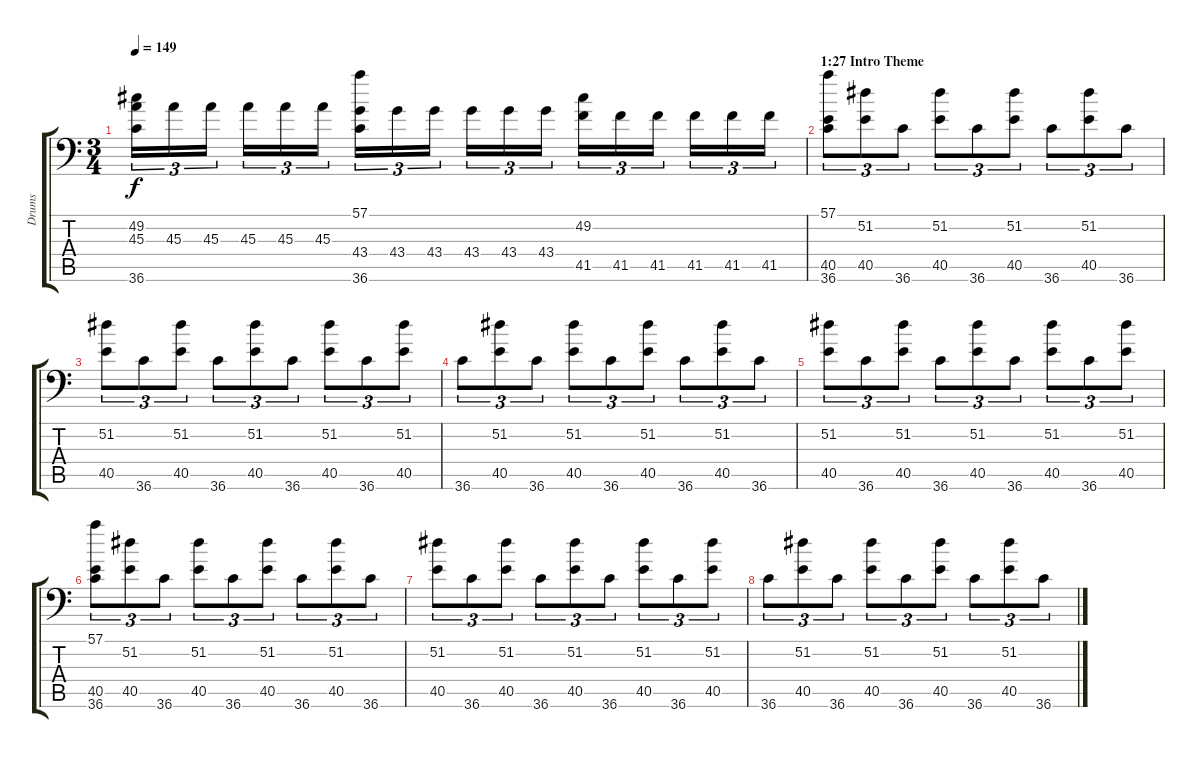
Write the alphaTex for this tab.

\track ("Drums" "Drums") {instrument acousticgrandpiano}
\staff {score tabs}
\tuning (C-1 C-1 C-1 C-1 C-1 C-1) {hide}
\ts (3 4)
\tempo 149
\clef f4
\ks c
(49.2 45.3 36.6).16{tu (3 2) dy f} 45.3.16{tu (3 2)} 45.3.16{tu (3 2)} 45.3.16{tu (3 2)} 45.3.16{tu (3 2)} 45.3.16{tu (3 2)} (57.1 43.4 36.6).16{tu (3 2)} 43.4.16{tu (3 2)} 43.4.16{tu (3 2)} 43.4.16{tu (3 2)} 43.4.16{tu (3 2)} 43.4.16{tu (3 2)} (49.2 41.5).16{tu (3 2)} 41.5.16{tu (3 2)} 41.5.16{tu (3 2)} 41.5.16{tu (3 2)} 41.5.16{tu (3 2)} 41.5.16{tu (3 2)} |
\section ("" "1:27 Intro Theme")
(57.1 40.5 36.6).8{tu (3 2)} (51.2 40.5).8{tu (3 2)} 36.6.8{tu (3 2)} (51.2 40.5).8{tu (3 2)} 36.6.8{tu (3 2)} (51.2 40.5).8{tu (3 2)} 36.6.8{tu (3 2)} (51.2 40.5).8{tu (3 2)} 36.6.8{tu (3 2)} |
(51.2 40.5).8{tu (3 2)} 36.6.8{tu (3 2)} (51.2 40.5).8{tu (3 2)} 36.6.8{tu (3 2)} (51.2 40.5).8{tu (3 2)} 36.6.8{tu (3 2)} (51.2 40.5).8{tu (3 2)} 36.6.8{tu (3 2)} (51.2 40.5).8{tu (3 2)} |
36.6.8{tu (3 2)} (51.2 40.5).8{tu (3 2)} 36.6.8{tu (3 2)} (51.2 40.5).8{tu (3 2)} 36.6.8{tu (3 2)} (51.2 40.5).8{tu (3 2)} 36.6.8{tu (3 2)} (51.2 40.5).8{tu (3 2)} 36.6.8{tu (3 2)} |
(51.2 40.5).8{tu (3 2)} 36.6.8{tu (3 2)} (51.2 40.5).8{tu (3 2)} 36.6.8{tu (3 2)} (51.2 40.5).8{tu (3 2)} 36.6.8{tu (3 2)} (51.2 40.5).8{tu (3 2)} 36.6.8{tu (3 2)} (51.2 40.5).8{tu (3 2)} |
(57.1 40.5 36.6).8{tu (3 2)} (51.2 40.5).8{tu (3 2)} 36.6.8{tu (3 2)} (51.2 40.5).8{tu (3 2)} 36.6.8{tu (3 2)} (51.2 40.5).8{tu (3 2)} 36.6.8{tu (3 2)} (51.2 40.5).8{tu (3 2)} 36.6.8{tu (3 2)} |
(51.2 40.5).8{tu (3 2)} 36.6.8{tu (3 2)} (51.2 40.5).8{tu (3 2)} 36.6.8{tu (3 2)} (51.2 40.5).8{tu (3 2)} 36.6.8{tu (3 2)} (51.2 40.5).8{tu (3 2)} 36.6.8{tu (3 2)} (51.2 40.5).8{tu (3 2)} |
36.6.8{tu (3 2)} (51.2 40.5).8{tu (3 2)} 36.6.8{tu (3 2)} (51.2 40.5).8{tu (3 2)} 36.6.8{tu (3 2)} (51.2 40.5).8{tu (3 2)} 36.6.8{tu (3 2)} (51.2 40.5).8{tu (3 2)} 36.6.8{tu (3 2)}
